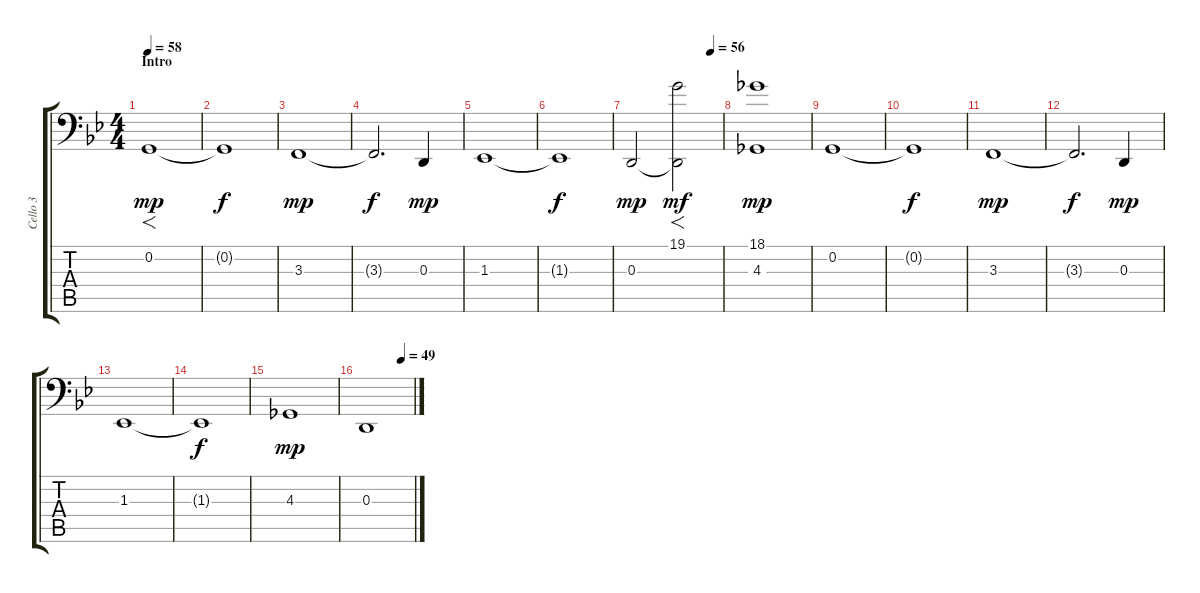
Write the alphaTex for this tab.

\track ("Cello 3" "Cello 3") {instrument cello}
\staff {score tabs}
\tuning (C3 G2 D2 A1 E1 B0) {hide}
\ts (4 4)
\section ("" "Intro")
\tempo 58
\clef f4
\ks bb
0.2.1{f dy mp instrument cello} |
0.2{t}.1{dy f} |
3.3.1{dy mp} |
3.3{t}.2{d dy f} 0.3.4{dy mp} |
1.3.1 |
1.3{t}.1{dy f} |
\tempo (56 0.875)
0.3.2{dy mp} (19.1 0.3{t}).2{f dy mf} |
(18.1 4.3).1{dy mp} |
0.2.1 |
0.2{t}.1{dy f} |
3.3.1{dy mp} |
3.3{t}.2{d dy f} 0.3.4{dy mp} |
1.3.1 |
1.3{t}.1{dy f} |
4.3.1{dy mp} |
\tempo (49 0.75)
0.3.1
